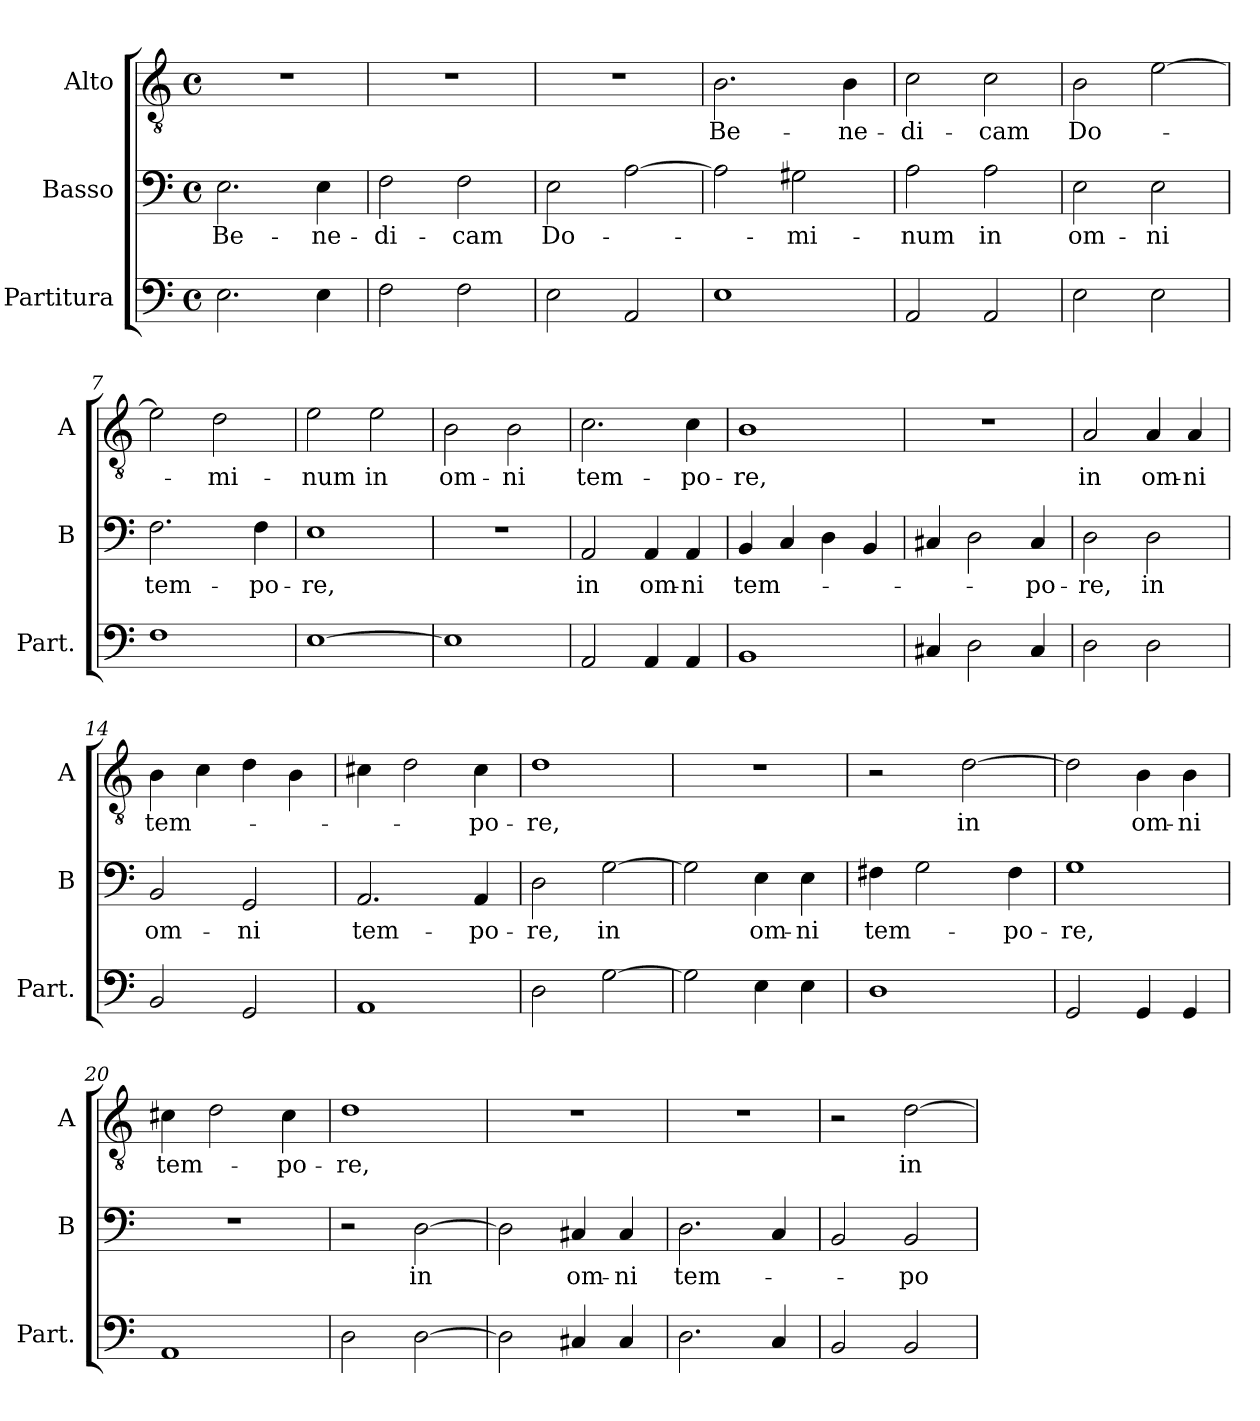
**kern	**kern	**text	**kern	**text
*part3	*part2	*part2	*part1	*part1
*staff3	*staff2	*staff2	*staff1	*staff1
*I"Partitura	*I"Basso	*	*I"Alto	*
*I'Part.	*I'B	*	*I'A	*
*clefF4	*clefF4	*	*clefGv2	*
*k[]	*k[]	*	*k[]	*
*M4/4	*M4/4	*	*M4/4	*
*met(c)	*met(c)	*	*met(c)	*
=1	=1	=1	=1	=1
2.E\	2.E\	Be-	1r	.
4E\	4E\	-ne-	.	.
=2	=2	=2	=2	=2
2F\	2F\	-di-	1r	.
2F\	2F\	-cam	.	.
=3	=3	=3	=3	=3
2E\	2E\	Do-	1r	.
2AA/	[2A\	.	.	.
=4	=4	=4	=4	=4
1E	2A\]	.	2.B\	Be-
.	2G#X\	-mi-	.	.
.	.	.	4B\	-ne-
=5	=5	=5	=5	=5
2AA/	2A\	-num	2c\	-di-
2AA/	2A\	in	2c\	-cam
=6	=6	=6	=6	=6
2E\	2E\	om-	2B\	Do-
2E\	2E\	-ni	[2e\	.
=7	=7	=7	=7	=7
1F>	2.F\	tem-	2e\]	.
.	.	.	2d\	-mi-
.	4F\	-po-	.	.
=8	=8	=8	=8	=8
[1E	1E	-re,	2e\	-num
.	.	.	2e\	in
=9	=9	=9	=9	=9
1E]	1r	.	2B\	om-
.	.	.	2B\	-ni
=10	=10	=10	=10	=10
2AA/	2AA/	in	2.c\	tem-
4AA/	4AA/	om-	.	.
4AA/	4AA/	-ni	4c\	-po-
=11	=11	=11	=11	=11
1BB>	4BB/	tem-	1B	-re,
.	4C/	.	.	.
.	4D\	.	.	.
.	4BB/	.	.	.
=12	=12	=12	=12	=12
4C#X/	4C#X/	.	1r	.
2D\	2D\	.	.	.
4C#/	4C#/	-po-	.	.
=13	=13	=13	=13	=13
2D\	2D\	-re,	2A/	in
2D\	2D\	in	4A/	om-
.	.	.	4A/	-ni
=14	=14	=14	=14	=14
2BB>/	2BB/	om-	4B\	tem-
.	.	.	4c\	.
2GG/	2GG/	-ni	4d\	.
.	.	.	4B\	.
=15	=15	=15	=15	=15
1AA	2.AA/	tem-	4c#X\	.
.	.	.	2d\	.
.	4AA/	-po-	4c#\	-po-
=16	=16	=16	=16	=16
2D\	2D\	-re,	1d	-re,
[2G\	[2G\	in	.	.
=17	=17	=17	=17	=17
2G\]	2G\]	.	1r	.
4E\	4E\	om-	.	.
4E\	4E\	-ni	.	.
=18	=18	=18	=18	=18
1D	4F#X\	tem-	2r	.
.	2G\	.	.	.
.	.	.	[2d\	in
.	4F#\	-po-	.	.
=19	=19	=19	=19	=19
2GG/	1G	-re,	2d\]	.
4GG/	.	.	4B\	om-
4GG/	.	.	4B\	-ni
=20	=20	=20	=20	=20
1AA	1r	.	4c#X\	tem-
.	.	.	2d\	.
.	.	.	4c#\	-po-
=21	=21	=21	=21	=21
2D\	2r	.	1d	-re,
[2D\	[2D\	in	.	.
=22	=22	=22	=22	=22
2D\]	2D\]	.	1r	.
4C#X/	4C#X/	om-	.	.
4C#/	4C#/	-ni	.	.
=23	=23	=23	=23	=23
2.D\	2.D\	tem-	1r	.
4C/	4C/	.	.	.
=24	=24	=24	=24	=24
2BB/	2BB/	.	2r	.
2BB/	2BB/	-po-	[2d\	in
=	=	=	=	=
*-	*-	*-	*-	*-
